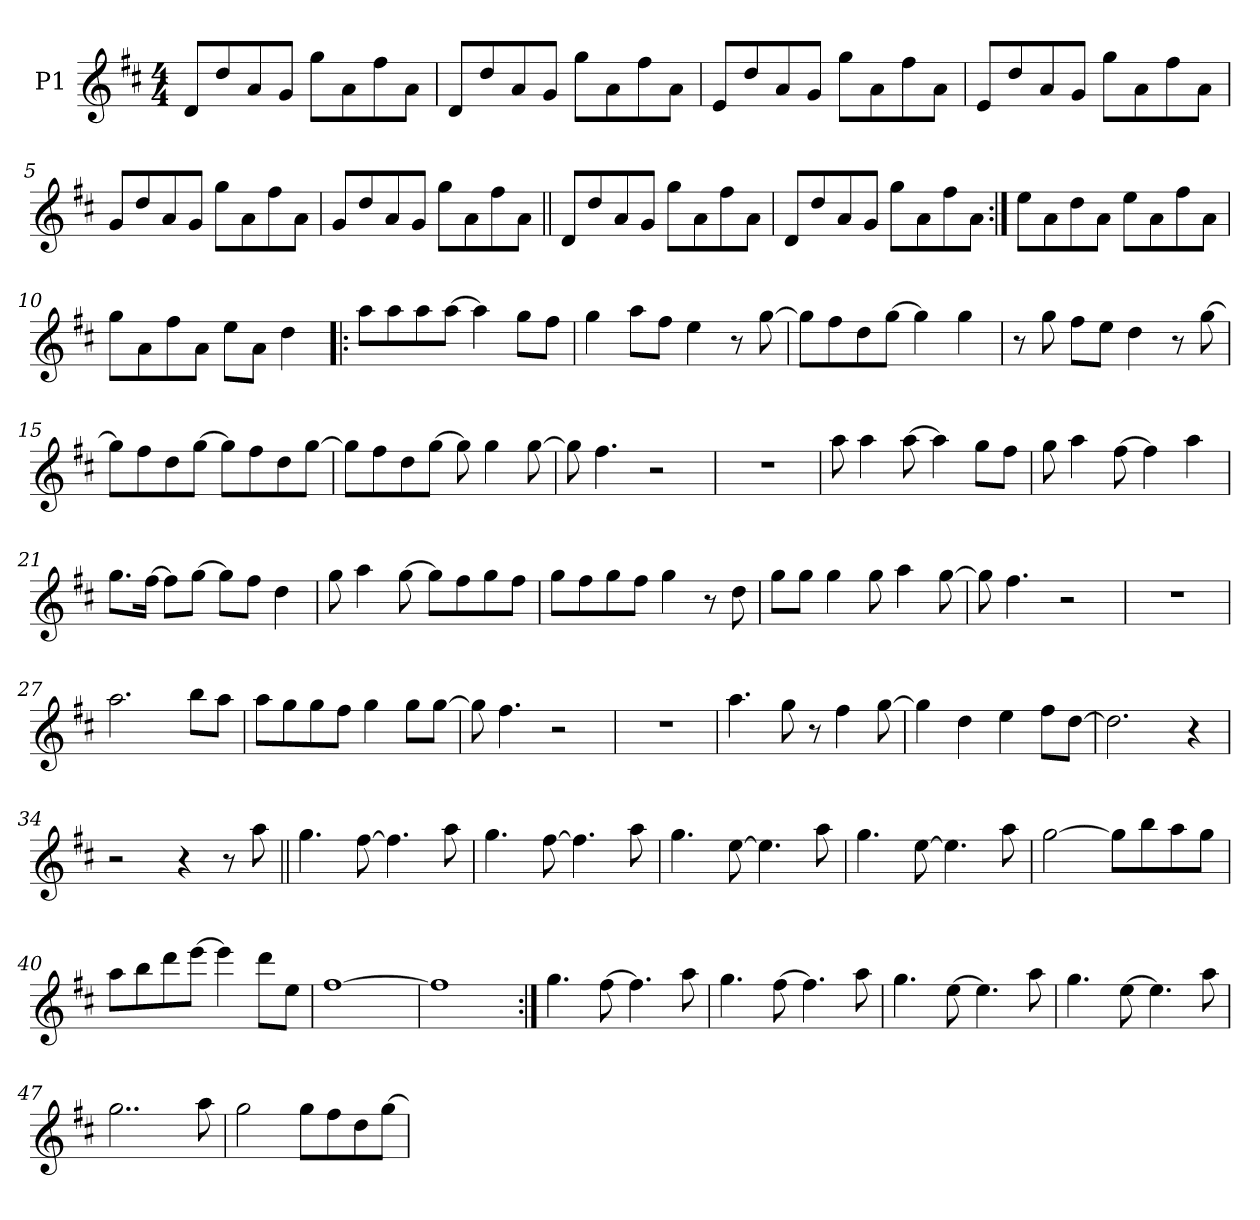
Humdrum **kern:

**kern
*part1
*staff1
*I"P1
*clefG2
*k[f#c#]
*D:
*M4/4
*MM122
=1
8d/L
8dd/
8a/
8g/J
8gg\L
8a\
8ff#\
8a\J
=2
8d/L
8dd/
8a/
8g/J
8gg\L
8a\
8ff#\
8a\J
=3
8e/L
8dd/
8a/
8g/J
8gg\L
8a\
8ff#\
8a\J
=4
8e/L
8dd/
8a/
8g/J
8gg\L
8a\
8ff#\
8a\J
!!LO:LB:g=z
=5
8g/L
8dd/
8a/
8g/J
8gg\L
8a\
8ff#\
8a\J
=6
8g/L
8dd/
8a/
8g/J
8gg\L
8a\
8ff#\
8a\J
=7||
8d/L
8dd/
8a/
8g/J
8gg\L
8a\
8ff#\
8a\J
=8
8d/L
8dd/
8a/
8g/J
8gg\L
8a\
8ff#\
8a\J
!!LO:LB:g=z
=9:|!
8ee\L
8a\
8dd\
8a\J
8ee\L
8a\
8ff#\
8a\J
=10
8gg\L
8a\
8ff#\
8a\J
8ee\L
8a\J
4dd\
=11!|:
8aa\L
8aa\
8aa\
[>8aa\J
4aa\]
8gg\L
8ff#\J
=12
4gg\
8aa\L
8ff#\J
4ee\
8r
[>8gg\
!!LO:LB:g=z
=13
8gg\L]
8ff#\
8dd\
[>8gg\J
4gg\]
4gg\
=14
8r
8gg\
8ff#\L
8ee\J
4dd\
8r
[>8gg\
=15
8gg\L]
8ff#\
8dd\
[>8gg\J
8gg\L]
8ff#\
8dd\
[>8gg\J
=16
8gg\L]
8ff#\
8dd\
[>8gg\J
8gg\]
4gg\
[>8gg\
=17
8gg\]
4.ff#\
2r
!!LO:LB:g=z
=18
1r
=19
8aa\
4aa\
[>8aa\
4aa\]
8gg\L
8ff#\J
=20
8gg\
4aa\
[>8ff#\
4ff#\]
4aa\
=21
8.gg\L
[>16ff#\Jk
8ff#\L]
[>8gg\J
8gg\L]
8ff#\J
4dd\
=22
8gg\
4aa\
[>8gg\
8gg\L]
8ff#\
8gg\
8ff#\J
!!LO:LB:g=z
=23
8gg\L
8ff#\
8gg\
8ff#\J
4gg\
8r
8dd\
=24
8gg\L
8gg\J
4gg\
8gg\
4aa\
[>8gg\
=25
8gg\]
4.ff#\
2r
=26
1r
=27
2.aa\
8bb\L
8aa\J
=28
8aa\L
8gg\
8gg\
8ff#\J
4gg\
8gg\L
[>8gg\J
!!LO:LB:g=z
=29
8gg\]
4.ff#\
2r
=30
1r
=31
4.aa\
8gg\
8r
4ff#\
[>8gg\
=32
4gg\]
4dd\
4ee\
8ff#\L
[>8dd\J
=33
2.dd\]
4r
=34
2r
4r
8r
8aa\
!!LO:LB:g=z
=35||
4.gg\
[>8ff#\
4.ff#\]
8aa\
=36
4.gg\
[>8ff#\
4.ff#\]
8aa\
=37
4.gg\
[>8ee\
4.ee\]
8aa\
=38
4.gg\
[>8ee\
4.ee\]
8aa\
=39
[>2gg\
8gg\L]
8bb\
8aa\
8gg\J
!!LO:LB:g=z
=40
8aa\L
8bb\
8ddd\
[>8eee\J
4eee\]
8ddd\L
8ee\J
=41
[>1ff#
=42
1ff#]
=43:|!
4.gg\
[>8ff#\
4.ff#\]
8aa\
=44
4.gg\
[>8ff#\
4.ff#\]
8aa\
=45
4.gg\
[>8ee\
4.ee\]
8aa\
!!LO:LB:g=z
=46
4.gg\
[>8ee\
4.ee\]
8aa\
=47
2..gg\
8aa\
=48
2gg\
8gg\L
8ff#\
8dd\
[>8gg\J
=
*-
